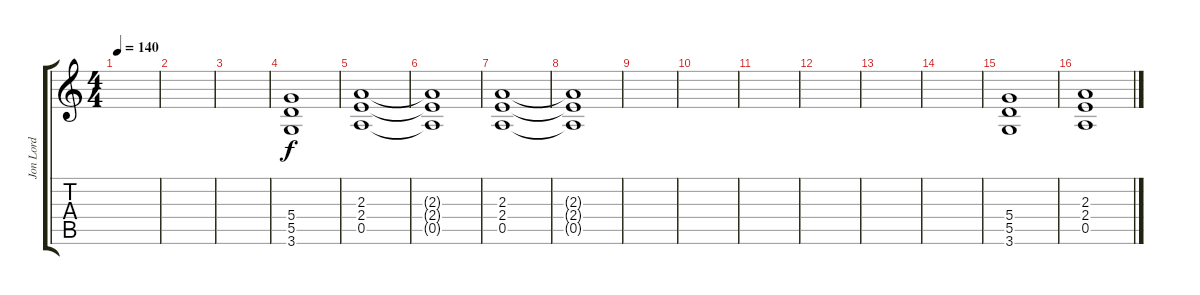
\track ("Jon Lord" "Jon Lord") {instrument electricguitarjazz}
\staff {score tabs}
\tuning (E4 B3 G3 D3 A2 E2) {hide}
\ts (4 4)
\tempo 140
\clef g2
\ks c
|
|
|
(5.4 5.5 3.6).1 |
(2.3 2.4 0.5).1 |
(2.3{t} 2.4{t} 0.5{t}).1 |
(2.3 2.4 0.5).1 |
(2.3{t} 2.4{t} 0.5{t}).1 |
|
|
|
|
|
|
(5.4 5.5 3.6).1 |
(2.3 2.4 0.5).1
